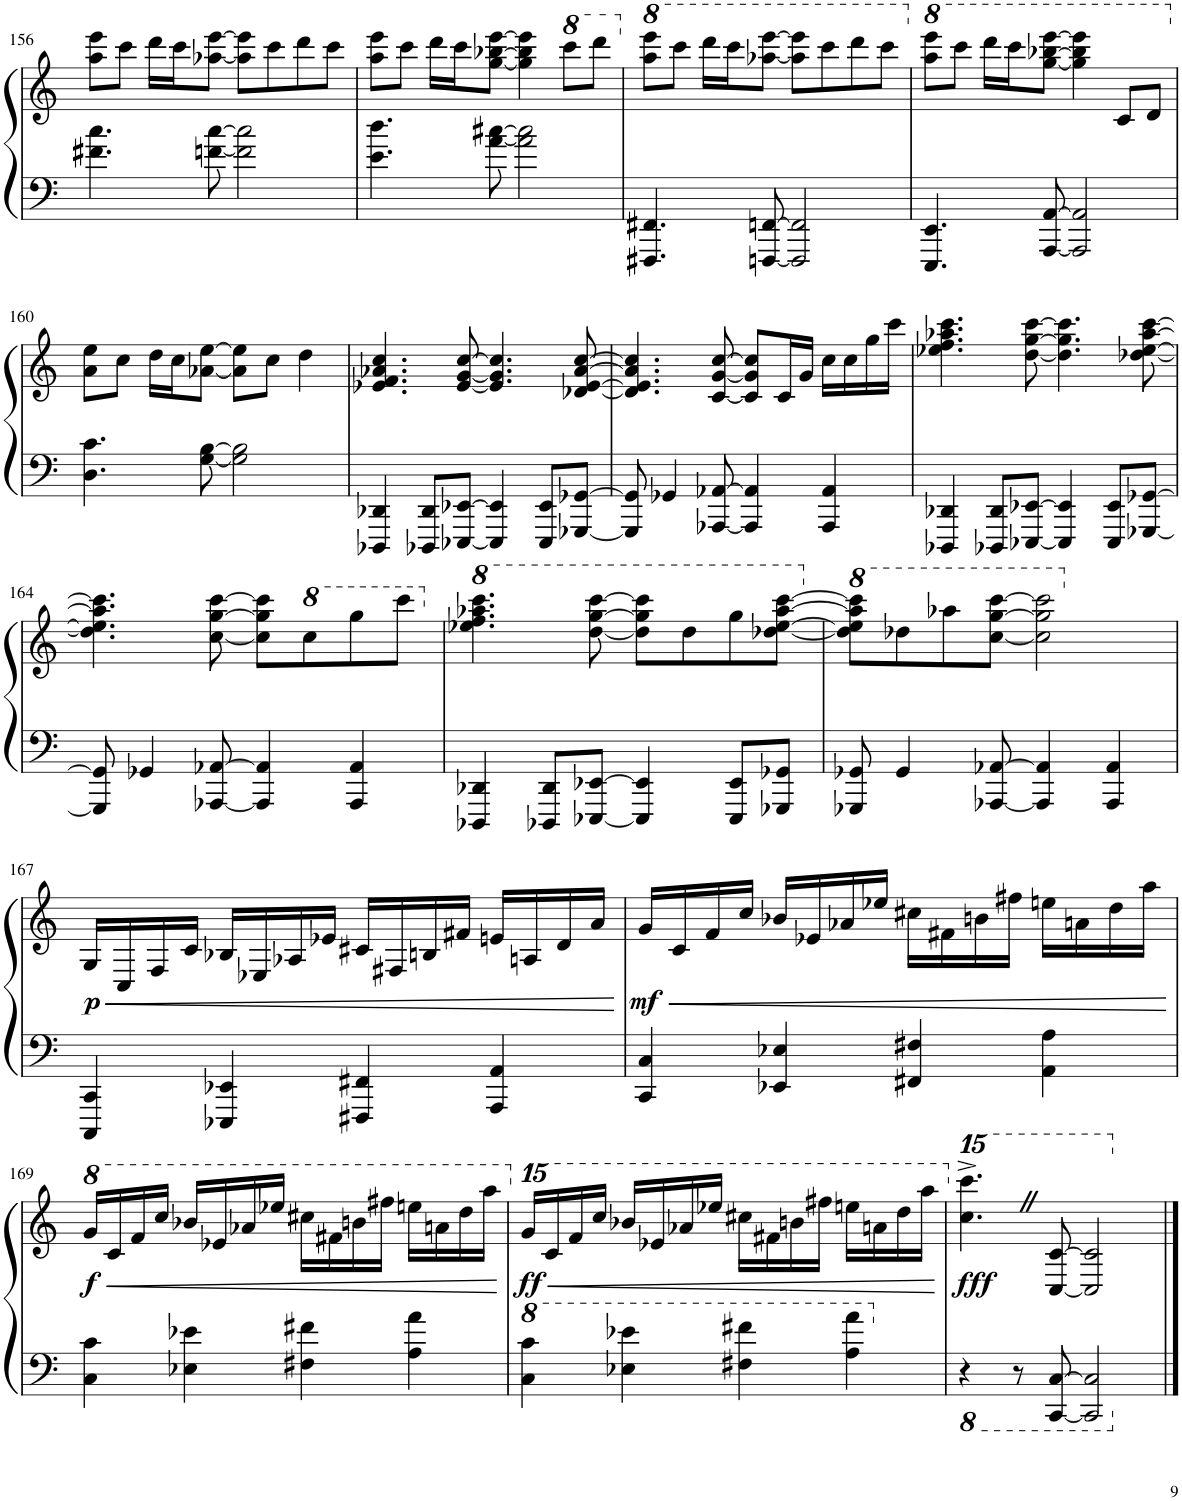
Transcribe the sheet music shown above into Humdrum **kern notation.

**kern	**kern	**dynam
*part1	*part1	*part1
*staff2	*staff1	*staff1/2
*I"Piano	*	*
*I'Pno.	*	*
!!LO:PB:g=z
*clefF4	*clefG2	*
*k[]	*k[]	*
*M4/4	*M4/4	*
=156	=156	=156
4.f#X\ 4.cc\	8aa\ 8eee\L	.
.	8ccc\J	.
.	16ddd\LL	.
.	16ccc\J	.
[8fn\ [8cc\	[8aa-X\ [8eee\J	.
2f\] 2cc\]	8aa-\] 8eee\]L	.
.	8ccc\	.
.	8ddd\	.
.	8ccc\J	.
=157	=157	=157
4.e\ 4.dd\	8aa\ 8eee\L	.
.	8ccc\J	.
.	16ddd\LL	.
.	16ccc\J	.
[8a\ [8cc#X\	[8gg\ [8bb-X\ [8eee\J	.
2a\] 2cc#\]	4gg\] 4bb-\] 4eee\]	.
*	*8va	*
.	8cccc\L	.
.	8dddd\J	.
=158	=158	=158
*	*X8va	*
*	*8va	*
4.FFF#X/ 4.FF#X/	8aaa\ 8eeee\L	.
.	8cccc\J	.
.	16dddd\LL	.
.	16cccc\J	.
[8FFFn/ [8FFn/	[8aaa-X\ [8eeee\J	.
2FFF/] 2FF/]	8aaa-\] 8eeee\]L	.
.	8cccc\	.
.	8dddd\	.
.	8cccc\J	.
=159	=159	=159
*	*X8va	*
*	*8va	*
4.EEE/ 4.EE/	8aaa\ 8eeee\L	.
.	8cccc\J	.
.	16dddd\LL	.
.	16cccc\J	.
[8AAA/ [8AA/	[8ggg\ [8bbb-X\ [8eeee\J	.
2AAA/] 2AA/]	4ggg\] 4bbb-\] 4eeee\]	.
.	8cc/L	.
.	8dd/J	.
!!LO:LB:g=z
=160	=160	=160
*	*X8va	*
4.D\ 4.c\	8a\ 8ee\L	.
.	8cc\J	.
.	16dd\LL	.
.	16cc\J	.
[8G\ [8B\	[8a-X\ [8ee\J	.
2G\] 2B\]	8a-\] 8ee\]L	.
.	8cc\J	.
.	4dd\	.
=161	=161	=161
4DDD-X/ 4DD-X/	4.e-X/ 4.f/ 4.a-X/ 4.cc/	.
8DDD-X/ 8DD-/L	.	.
[8EEE-X/ [8EE-X/J	[8e-/ [8g/ [8cc/	.
4EEE-/] 4EE-/]	4.e-/] 4.g/] 4.cc/]	.
8EEE-/ 8EE-/L	.	.
[8GGG-X/ [8GG-X/J	[8d-X/ [8e-/ [8a-/ [8cc/	.
=162	=162	=162
8GGG-/] 8GG-/]	4.d-/] 4.e-/] 4.a-/] 4.cc/]	.
4GG-X/	.	.
[8AAA-X/ [8AA-X/	[8c/ [8g/ [8cc/	.
4AAA-/] 4AA-/]	8c/] 8g/] 8cc/]L	.
.	16c/L	.
.	16g/JJ	.
4AAA-/ 4AA-/	16cc\LL	.
.	16cc\	.
.	16gg\	.
.	16ccc\JJ	.
=163	=163	=163
4DDD-X/ 4DD-X/	4.ee-X\ 4.ff\ 4.aa-X\ 4.ccc\	.
8DDD-X/ 8DD-/L	.	.
[8EEE-X/ [8EE-X/J	[8dd\ [8gg\ [8ccc\	.
4EEE-/] 4EE-/]	4.dd\] 4.gg\] 4.ccc\]	.
8EEE-/ 8EE-/L	.	.
[8GGG-X/ [8GG-X/J	[8dd-X\ [8ee-\ [8aa-\ [8ccc\	.
!!LO:LB:g=z
=164	=164	=164
8GGG-/] 8GG-/]	4.dd-\] 4.ee-\] 4.aa-\] 4.ccc\]	.
4GG-X/	.	.
[8AAA-X/ [8AA-X/	[8cc\ [8gg\ [8ccc\	.
4AAA-/] 4AA-/]	8cc\] 8gg\] 8ccc\]L	.
*	*8va	*
.	8ccc\	.
4AAA-/ 4AA-/	8ggg\	.
.	8cccc\J	.
=165	=165	=165
*	*X8va	*
*	*8va	*
4DDD-X/ 4DD-X/	4.eee-X\ 4.fff\ 4.aaa-X\ 4.cccc\	.
8DDD-X/ 8DD-/L	.	.
[8EEE-X/ [8EE-X/J	[8ddd\ [8ggg\ [8cccc\	.
4EEE-/] 4EE-/]	8ddd\] 8ggg\] 8cccc\]L	.
.	8ddd\	.
8EEE-/ 8EE-/L	8ggg\	.
8GGG-X/ 8GG-X/J	[8ddd-X\ [8eee-\ [8aaa-\ [8cccc\J	.
=166	=166	=166
*	*X8va	*
*	*8va	*
8GGG-X/ 8GG-X/	8ddd-\] 8eee-\] 8aaa-\] 8cccc\]L	.
4GG-/	8ddd-X\	.
.	8aaa-X\	.
[8AAA-X/ [8AA-X/	[8ccc\ [8ggg\ [8cccc\J	.
4AAA-/] 4AA-/]	2ccc\] 2ggg\] 2cccc\]	.
4AAA-/ 4AA-/	.	.
!!LO:LB:g=z
=167	=167	=167
*	*X8va	*
!	!	!LO:HP:b
!	!	!LO:DY:n=1:b
4CCC/ 4CC/	16G/LL	< p
.	16C/	.
.	16F/	.
.	16c/JJ	.
4EEE-X/ 4EE-X/	16B-X/LL	.
.	16E-X/	.
.	16A-X/	.
.	16e-X/JJ	.
4FFF#X/ 4FF#X/	16c#X/LL	.
.	16F#X/	.
.	16Bn/	.
.	16f#X/JJ	.
4AAA/ 4AA/	16en/LL	.
.	16An/	.
.	16d/	.
.	16a/JJ	.
.	.	[
=168	=168	=168
!	!	!LO:HP:b
!	!	!LO:DY:n=1:b
4CC/ 4C/	16g/LL	< mf
.	16c/	.
.	16f/	.
.	16cc/JJ	.
4EE-X/ 4E-X/	16b-X/LL	.
.	16e-X/	.
.	16a-X/	.
.	16ee-X/JJ	.
4FF#X/ 4F#X/	16cc#X\LL	.
.	16f#X\	.
.	16bn\	.
.	16ff#X\JJ	.
4AA\ 4A\	16een\LL	.
.	16an\	.
.	16dd\	.
.	16aa\JJ	.
.	.	[
!!LO:LB:g=z
=169	=169	=169
*	*8va	*
!	!	!LO:DY:b
4C\ 4c\	16gg/LL	f
!	!	!LO:HP:b
.	16cc/	<
.	16ff/	.
.	16ccc/JJ	.
4E-X\ 4e-X\	16bb-X/LL	.
.	16ee-X/	.
.	16aa-X/	.
.	16eee-X/JJ	.
4F#X\ 4f#X\	16ccc#X\LL	.
.	16ff#X\	.
.	16bbn\	.
.	16fff#X\JJ	.
4A\ 4a\	16eeen\LL	.
.	16aan\	.
.	16ddd\	.
.	16aaa\JJ	.
.	.	[
=170	=170	=170
*8va	*	*
*	*X8va	*
*	*15ma	*
!	!	!LO:DY:b
4c\ 4cc\	16ggg/LL	ff
!	!	!LO:HP:b
.	16ccc/	<
.	16fff/	.
.	16cccc/JJ	.
4e-X\ 4ee-X\	16bbb-X/LL	.
.	16eee-X/	.
.	16aaa-X/	.
.	16eeee-X/JJ	.
4f#X\ 4ff#X\	16cccc#X\LL	.
.	16fff#X\	.
.	16bbbn\	.
.	16ffff#X\JJ	.
4a\ 4aa\	16eeeen\LL	.
.	16aaan\	.
.	16dddd\	.
.	16aaaa\JJ	.
.	.	[
=171	=171	=171
*X8va	*	*
*8ba	*	*
*	*X15ma	*
*	*15ma	*
!	!	!LO:DY:b
4r	4.cccc\^Z 4.ccccc\^Z	fff
8r	.	.
[8CCC/ [8CC/	[8cc/ [8ccc/	.
2CCC/] 2CC/]	2cc/] 2ccc/]	.
*	*X15ma	*
*X8ba	*	*
==	==	==
*-	*-	*-
